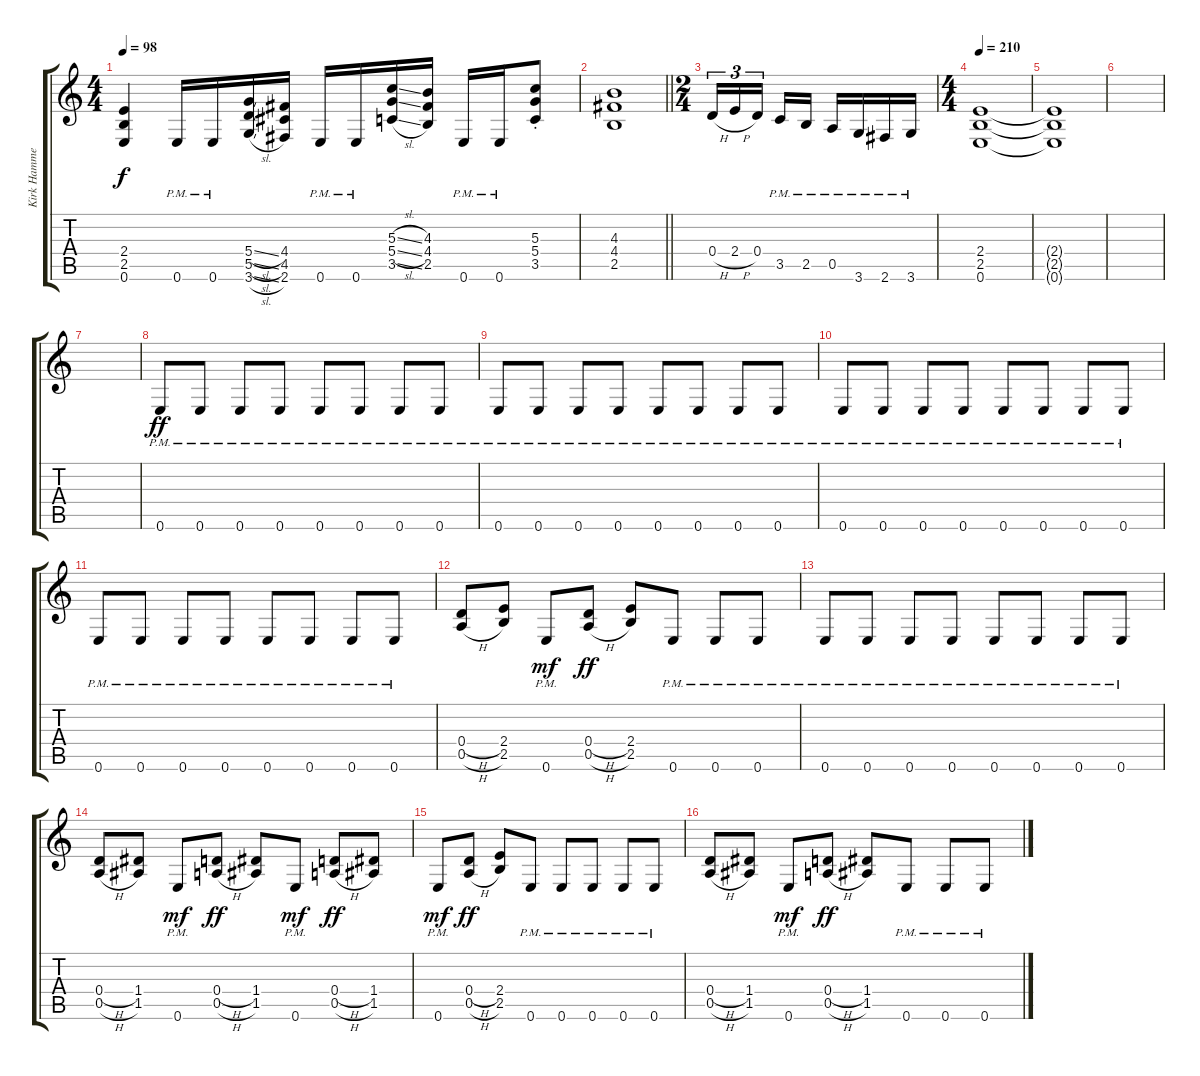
\track ("Kirk Hammet" "Kirk Hamme") {instrument electricguitarclean}
\staff {score tabs}
\tuning (E4 B3 G3 D3 A2 E2) {hide}
\ts (4 4)
\tempo 98
\clef g2
\ks c
(2.4 2.5 0.6).4{dy f} 0.6{pm}.16 0.6{pm}.16 (5.4{sl} 5.5{sl} 3.6{sl}).16 (4.4 4.5 2.6).16 0.6{pm}.16 0.6{pm}.16 (5.3{sl} 5.4{sl} 3.5{sl}).16 (4.3 4.4 2.5).16 0.6{pm}.16 0.6{pm}.16 (5.3{st} 5.4{st} 3.5{st}).8 |
\barLineRight lightlight
(4.3 4.4 2.5).1 |
\ts (2 4)
0.4{h}.16{tu (3 2)} 2.4{h}.16{tu (3 2)} 0.4.16{tu (3 2) beam splitsecondary} 3.5{pm}.16 2.5{pm}.16 0.5{pm}.16 3.6{pm}.16 2.6{pm}.16 3.6{pm}.16 |
\ts (4 4)
\tempo 210
(2.4 2.5 0.6).1 |
(2.4{t} 2.5{t} 0.6{t}).1 |
|
|
0.6{pm}.8{dy ff} 0.6{pm}.8 0.6{pm}.8 0.6{pm}.8 0.6{pm}.8 0.6{pm}.8 0.6{pm}.8 0.6{pm}.8 |
0.6{pm}.8 0.6{pm}.8 0.6{pm}.8 0.6{pm}.8 0.6{pm}.8 0.6{pm}.8 0.6{pm}.8 0.6{pm}.8 |
0.6{pm}.8 0.6{pm}.8 0.6{pm}.8 0.6{pm}.8 0.6{pm}.8 0.6{pm}.8 0.6{pm}.8 0.6{pm}.8 |
0.6{pm}.8 0.6{pm}.8 0.6{pm}.8 0.6{pm}.8 0.6{pm}.8 0.6{pm}.8 0.6{pm}.8 0.6{pm}.8 |
(0.4{h} 0.5{h}).8 (2.4 2.5).8 0.6{pm}.8{dy mf} (0.4{h} 0.5{h}).8{dy ff} (2.4 2.5).8 0.6{pm}.8 0.6{pm}.8 0.6{pm}.8 |
0.6{pm}.8 0.6{pm}.8 0.6{pm}.8 0.6{pm}.8 0.6{pm}.8 0.6{pm}.8 0.6{pm}.8 0.6{pm}.8 |
(0.4{h} 0.5{h}).8 (1.4 1.5).8 0.6{pm}.8{dy mf} (0.4{h} 0.5{h}).8{dy ff} (1.4 1.5).8 0.6{pm}.8{dy mf} (0.4{h} 0.5{h}).8{dy ff} (1.4 1.5).8 |
0.6{pm}.8{dy mf} (0.4{h} 0.5{h}).8{dy ff} (2.4 2.5).8 0.6{pm}.8 0.6{pm}.8 0.6{pm}.8 0.6{pm}.8 0.6{pm}.8 |
(0.4{h} 0.5{h}).8 (1.4 1.5).8 0.6{pm}.8{dy mf} (0.4{h} 0.5{h}).8{dy ff} (1.4 1.5).8 0.6{pm}.8 0.6{pm}.8 0.6{pm}.8
